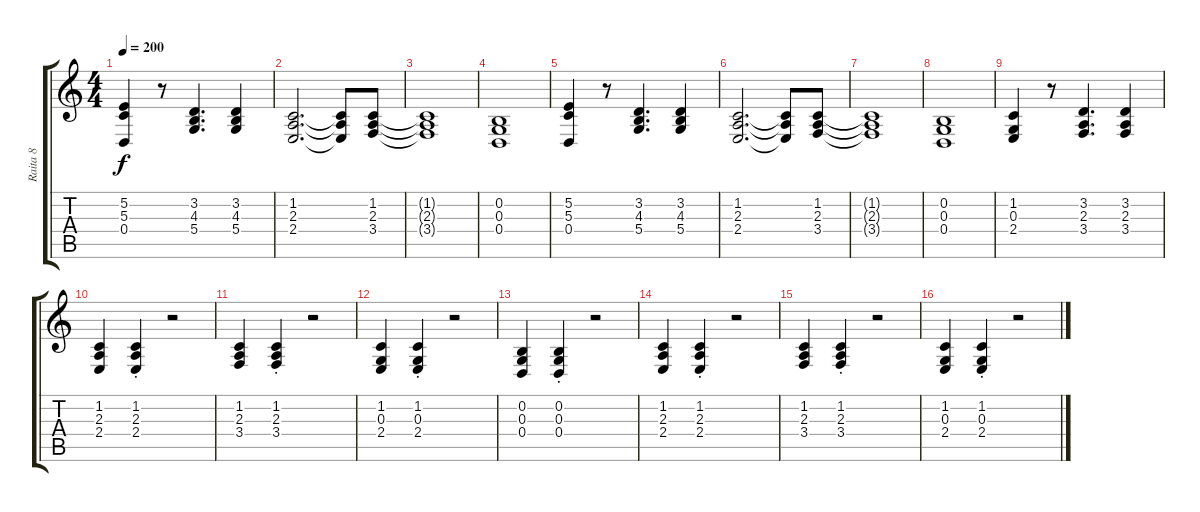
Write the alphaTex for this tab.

\track ("Raita 8" "Raita 8") {instrument pad3polysynth}
\staff {score tabs}
\tuning (E4 B3 G3 D3 A2 E2) {hide}
\ts (4 4)
\tempo 200
\clef g2
\ks c
(5.2 5.3 0.4).4{dy f} r.8 (3.2 4.3 5.4).4{d} (3.2 4.3 5.4).4 |
(1.2 2.3 2.4).2{d} (1.2{t} 2.3{t} 2.4{t}).8 (1.2 2.3 3.4).8 |
(1.2{t} 2.3{t} 3.4{t}).1 |
(0.2 0.3 0.4).1 |
(5.2 5.3 0.4).4 r.8 (3.2 4.3 5.4).4{d} (3.2 4.3 5.4).4 |
(1.2 2.3 2.4).2{d} (1.2{t} 2.3{t} 2.4{t}).8 (1.2 2.3 3.4).8 |
(1.2{t} 2.3{t} 3.4{t}).1 |
(0.2 0.3 0.4).1 |
(1.2 0.3 2.4).4 r.8 (3.2 2.3 3.4).4{d} (3.2 2.3 3.4).4 |
(1.2 2.3 2.4).4 (1.2{st} 2.3{st} 2.4{st}).4 r.2 |
(1.2 2.3 3.4).4 (1.2{st} 2.3{st} 3.4{st}).4 r.2 |
(1.2 0.3 2.4).4 (1.2{st} 0.3{st} 2.4{st}).4 r.2 |
(0.2 0.3 0.4).4 (0.2{st} 0.3{st} 0.4{st}).4 r.2 |
(1.2 2.3 2.4).4 (1.2{st} 2.3{st} 2.4{st}).4 r.2 |
(1.2 2.3 3.4).4 (1.2{st} 2.3{st} 3.4{st}).4 r.2 |
(1.2 0.3 2.4).4 (1.2{st} 0.3{st} 2.4{st}).4 r.2
